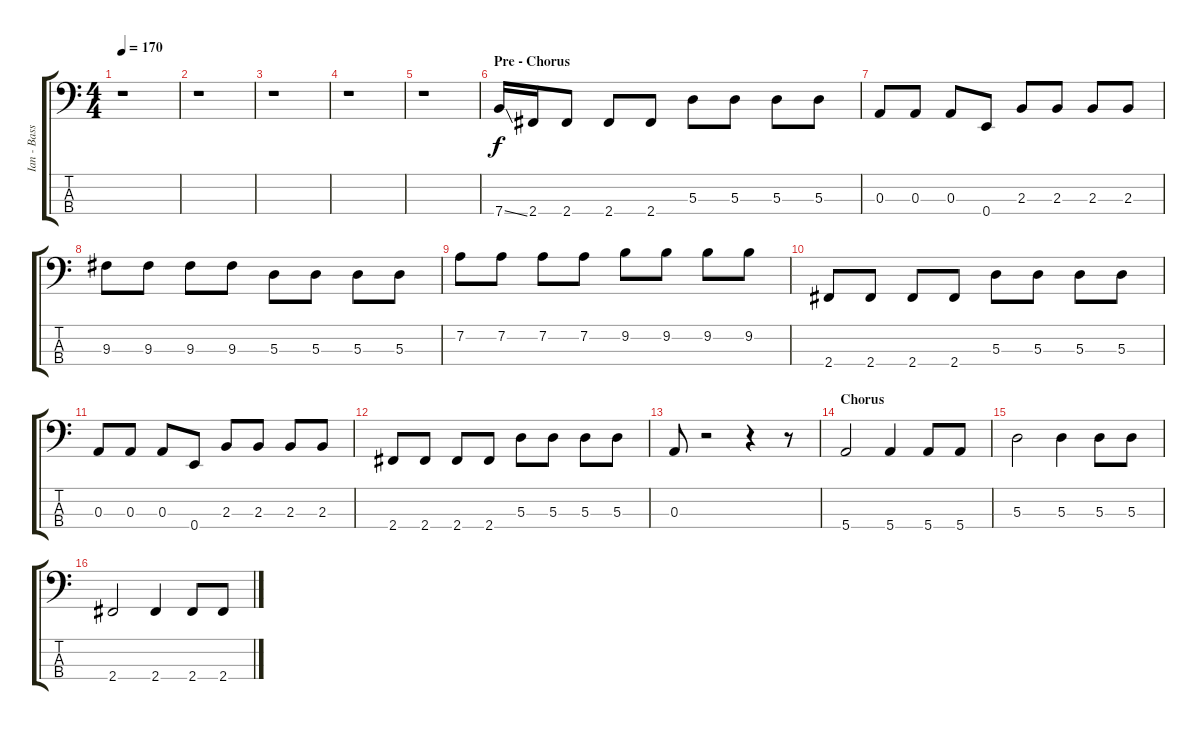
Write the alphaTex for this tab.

\track ("Ian - Bass" "Ian - Bass") {instrument electricbasspick}
\staff {score tabs}
\tuning (G2 D2 A1 E1) {hide}
\ts (4 4)
\tempo 170
\clef f4
\ks c
r.1{dy f} |
r.1 |
r.1 |
r.1 |
r.1 |
\section ("" "Pre - Chorus")
7.4{ss}.16 2.4.16 2.4.8 2.4.8 2.4.8 5.3.8 5.3.8 5.3.8 5.3.8 |
0.3.8 0.3.8 0.3.8 0.4.8 2.3.8 2.3.8 2.3.8 2.3.8 |
9.3.8 9.3.8 9.3.8 9.3.8 5.3.8 5.3.8 5.3.8 5.3.8 |
7.2.8 7.2.8 7.2.8 7.2.8 9.2.8 9.2.8 9.2.8 9.2.8 |
2.4.8 2.4.8 2.4.8 2.4.8 5.3.8 5.3.8 5.3.8 5.3.8 |
0.3.8 0.3.8 0.3.8 0.4.8 2.3.8 2.3.8 2.3.8 2.3.8 |
2.4.8 2.4.8 2.4.8 2.4.8 5.3.8 5.3.8 5.3.8 5.3.8 |
0.3.8 r.2 r.4 r.8 |
\section ("" "Chorus")
5.4.2 5.4.4 5.4.8 5.4.8 |
5.3.2 5.3.4 5.3.8 5.3.8 |
2.4.2 2.4.4 2.4.8 2.4.8
